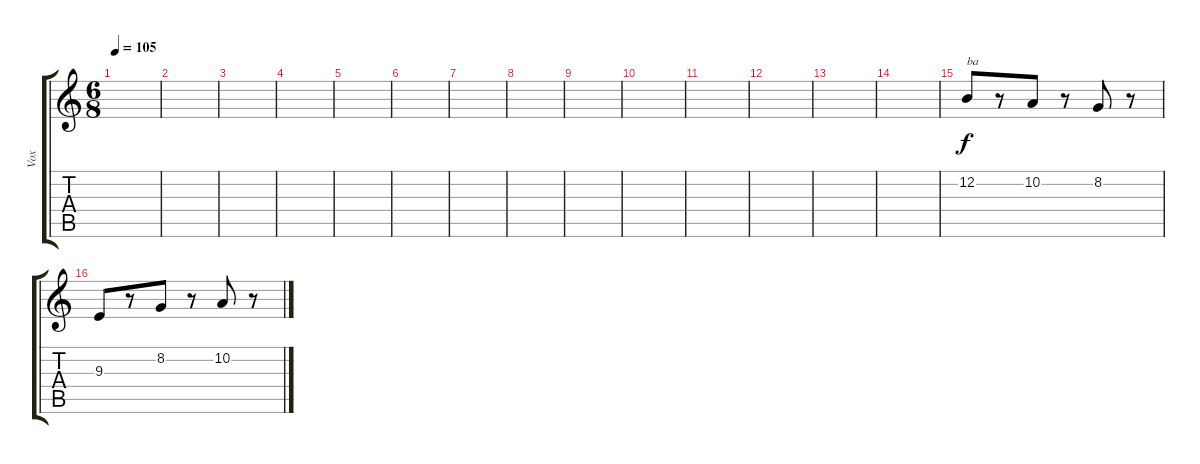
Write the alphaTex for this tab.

\track ("Vox" "Vox") {instrument flute}
\staff {score tabs}
\tuning (E4 B3 G3 D3 A2 D2) {hide}
\ts (6 8)
\tempo 105
\clef g2
\ks c
|
|
|
|
|
|
|
|
|
|
|
|
|
|
12.2.8{txt "ba"} r.8 10.2.8 r.8 8.2.8 r.8 |
9.3.8 r.8 8.2.8 r.8 10.2.8 r.8
